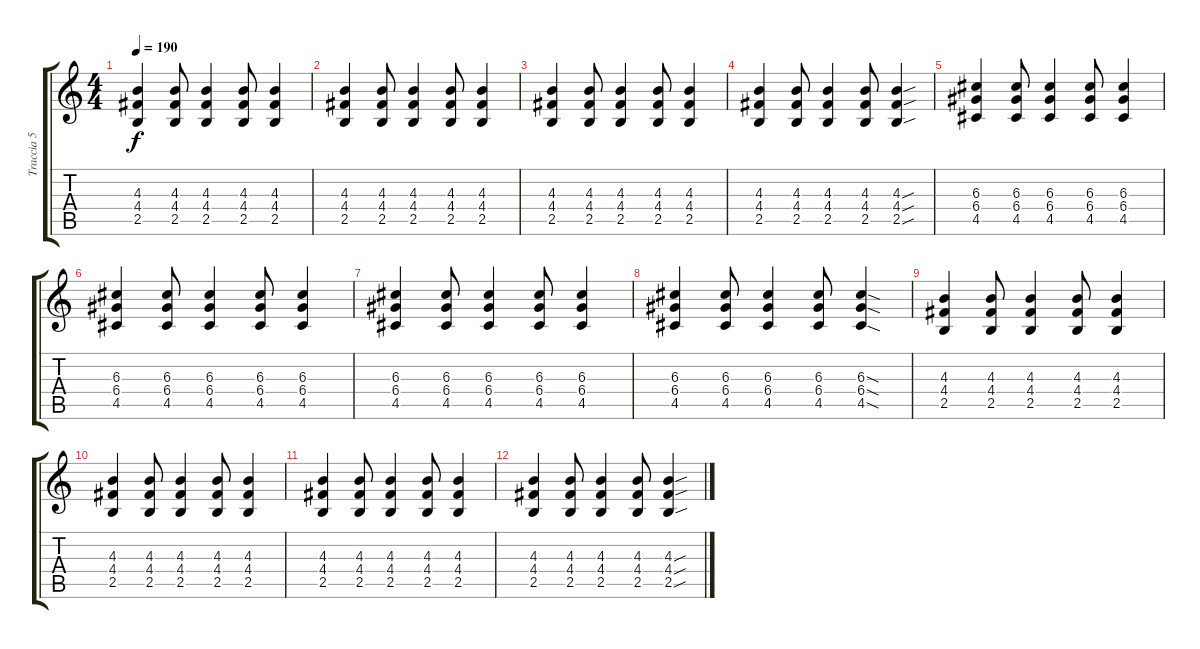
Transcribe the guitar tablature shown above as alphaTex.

\track ("Traccia 5" "Traccia 5") {instrument overdrivenguitar}
\staff {score tabs}
\tuning (E4 B3 G3 D3 A2 E2) {hide}
\ts (4 4)
\tempo 190
\clef g2
\ks c
(4.3 4.4 2.5).4{dy f} (4.3 4.4 2.5).8 (4.3 4.4 2.5).4 (4.3 4.4 2.5).8 (4.3 4.4 2.5).4 |
(4.3 4.4 2.5).4 (4.3 4.4 2.5).8 (4.3 4.4 2.5).4 (4.3 4.4 2.5).8 (4.3 4.4 2.5).4 |
(4.3 4.4 2.5).4 (4.3 4.4 2.5).8 (4.3 4.4 2.5).4 (4.3 4.4 2.5).8 (4.3 4.4 2.5).4 |
(4.3 4.4 2.5).4 (4.3 4.4 2.5).8 (4.3 4.4 2.5).4 (4.3 4.4 2.5).8 (4.3{sou} 4.4{sou} 2.5{sou}).4 |
(6.3 6.4 4.5).4 (6.3 6.4 4.5).8 (6.3 6.4 4.5).4 (6.3 6.4 4.5).8 (6.3 6.4 4.5).4 |
(6.3 6.4 4.5).4 (6.3 6.4 4.5).8 (6.3 6.4 4.5).4 (6.3 6.4 4.5).8 (6.3 6.4 4.5).4 |
(6.3 6.4 4.5).4 (6.3 6.4 4.5).8 (6.3 6.4 4.5).4 (6.3 6.4 4.5).8 (6.3 6.4 4.5).4 |
(6.3 6.4 4.5).4 (6.3 6.4 4.5).8 (6.3 6.4 4.5).4 (6.3 6.4 4.5).8 (6.3{sod} 6.4{sod} 4.5{sod}).4 |
(4.3 4.4 2.5).4 (4.3 4.4 2.5).8 (4.3 4.4 2.5).4 (4.3 4.4 2.5).8 (4.3 4.4 2.5).4 |
(4.3 4.4 2.5).4 (4.3 4.4 2.5).8 (4.3 4.4 2.5).4 (4.3 4.4 2.5).8 (4.3 4.4 2.5).4 |
(4.3 4.4 2.5).4 (4.3 4.4 2.5).8 (4.3 4.4 2.5).4 (4.3 4.4 2.5).8 (4.3 4.4 2.5).4 |
(4.3 4.4 2.5).4 (4.3 4.4 2.5).8 (4.3 4.4 2.5).4 (4.3 4.4 2.5).8 (4.3{sou} 4.4{sou} 2.5{sou}).4
